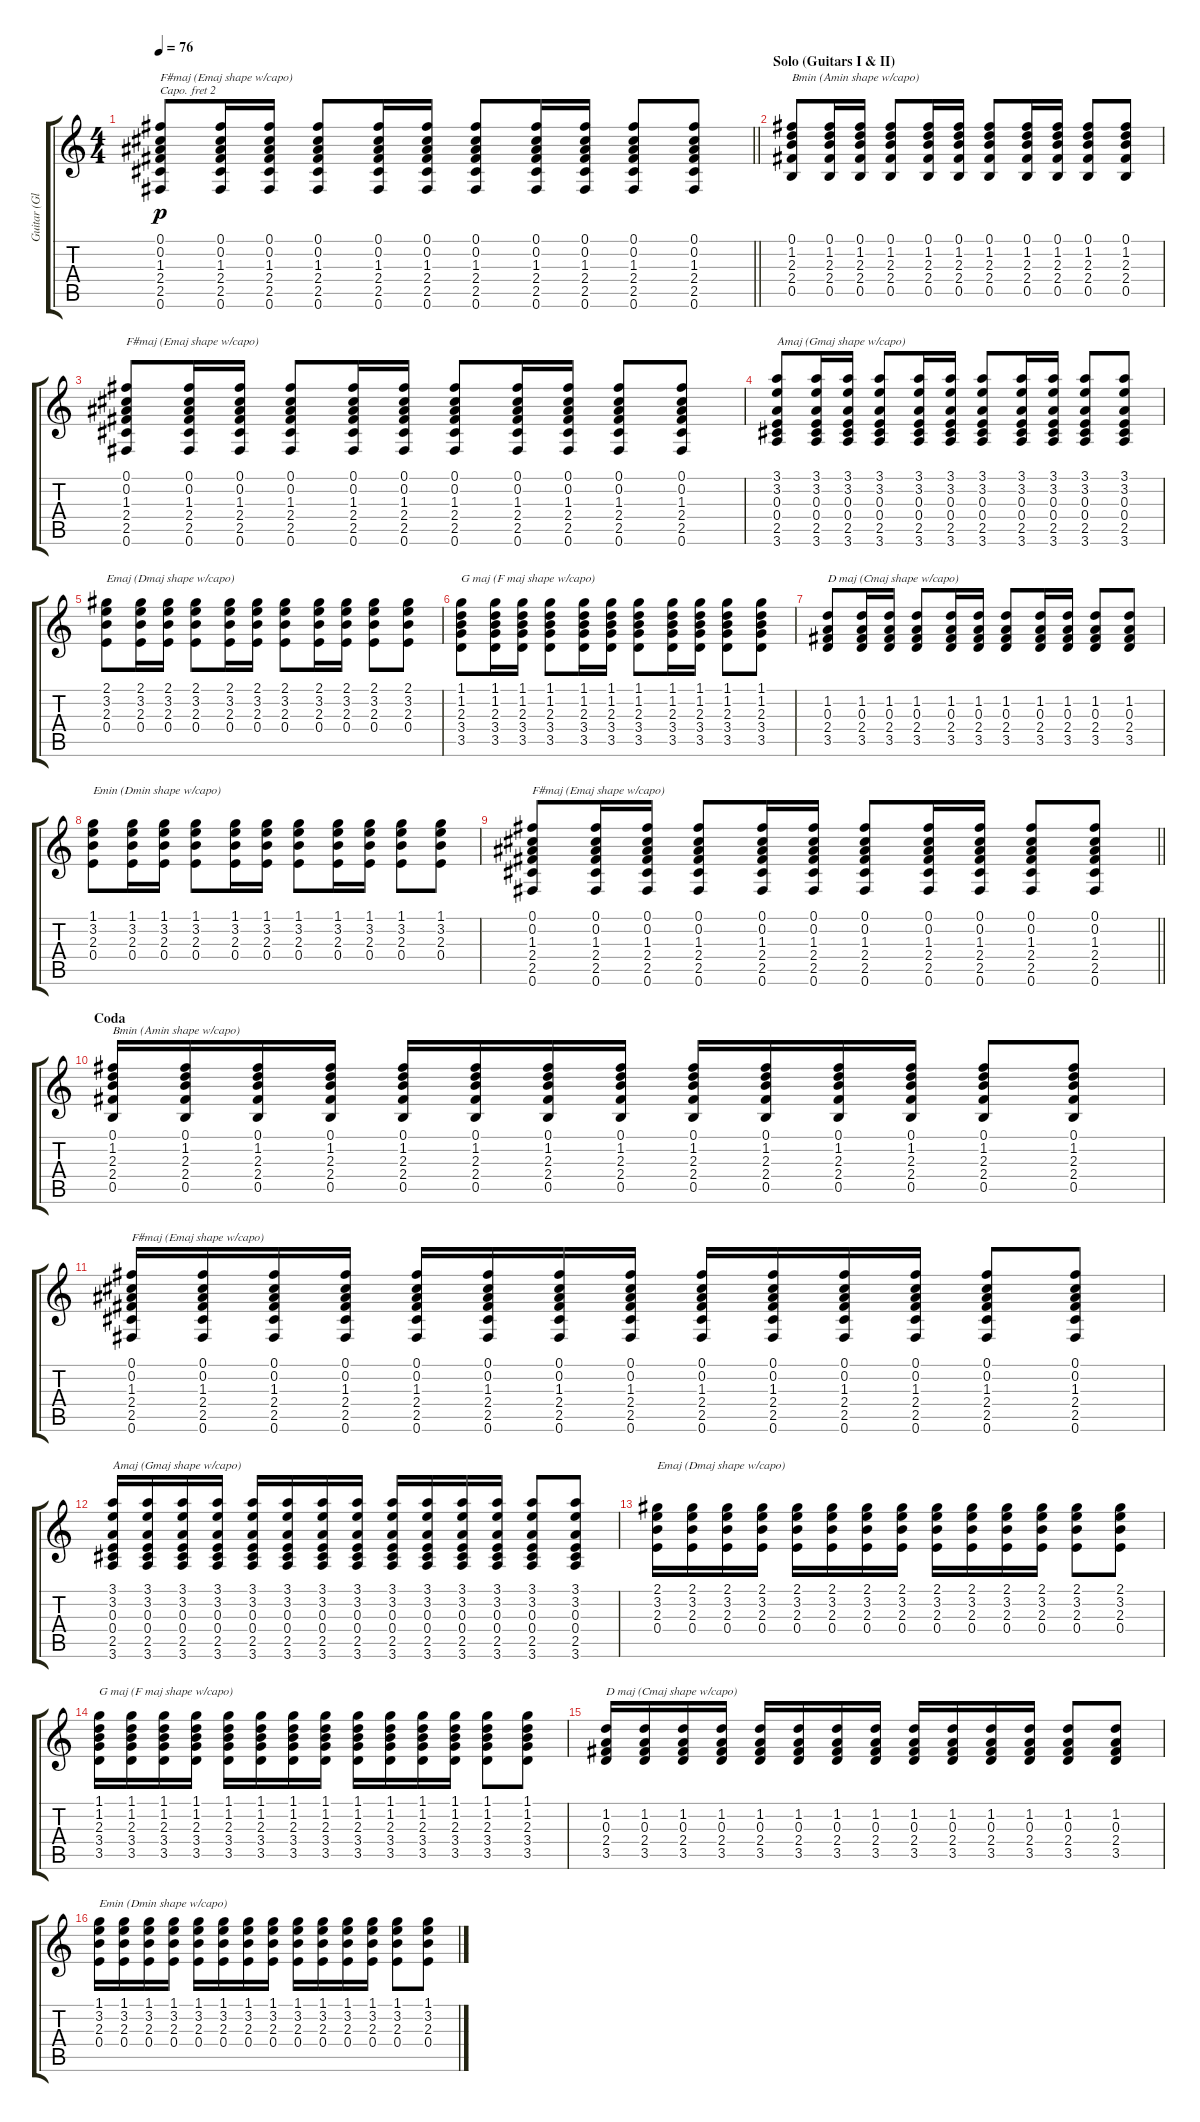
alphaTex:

\track ("Guitar (Glenn Frey) Acoustic" "Guitar (Gl") {instrument acousticguitarsteel}
\staff {score tabs}
\capo 2
\tuning (E4 B3 G3 D3 A2 E2) {hide}
\ts (4 4)
\tempo 76
\clef g2
\barLineRight lightlight
\ks c
(0.1 0.2 1.3 2.4 2.5 0.6).8{txt "F#maj (Emaj shape w/capo)" dy p} (0.1 0.2 1.3 2.4 2.5 0.6).16 (0.1 0.2 1.3 2.4 2.5 0.6).16 (0.1 0.2 1.3 2.4 2.5 0.6).8 (0.1 0.2 1.3 2.4 2.5 0.6).16 (0.1 0.2 1.3 2.4 2.5 0.6).16 (0.1 0.2 1.3 2.4 2.5 0.6).8 (0.1 0.2 1.3 2.4 2.5 0.6).16 (0.1 0.2 1.3 2.4 2.5 0.6).16 (0.1 0.2 1.3 2.4 2.5 0.6).8 (0.1 0.2 1.3 2.4 2.5 0.6).8 |
\section ("" "Solo (Guitars I & II)")
(0.1 1.2 2.3 2.4 0.5).8{txt "Bmin (Amin shape w/capo)"} (0.1 1.2 2.3 2.4 0.5).16 (0.1 1.2 2.3 2.4 0.5).16 (0.1 1.2 2.3 2.4 0.5).8 (0.1 1.2 2.3 2.4 0.5).16 (0.1 1.2 2.3 2.4 0.5).16 (0.1 1.2 2.3 2.4 0.5).8 (0.1 1.2 2.3 2.4 0.5).16 (0.1 1.2 2.3 2.4 0.5).16 (0.1 1.2 2.3 2.4 0.5).8 (0.1 1.2 2.3 2.4 0.5).8 |
(0.1 0.2 1.3 2.4 2.5 0.6).8{txt "F#maj (Emaj shape w/capo)"} (0.1 0.2 1.3 2.4 2.5 0.6).16 (0.1 0.2 1.3 2.4 2.5 0.6).16 (0.1 0.2 1.3 2.4 2.5 0.6).8 (0.1 0.2 1.3 2.4 2.5 0.6).16 (0.1 0.2 1.3 2.4 2.5 0.6).16 (0.1 0.2 1.3 2.4 2.5 0.6).8 (0.1 0.2 1.3 2.4 2.5 0.6).16 (0.1 0.2 1.3 2.4 2.5 0.6).16 (0.1 0.2 1.3 2.4 2.5 0.6).8 (0.1 0.2 1.3 2.4 2.5 0.6).8 |
(3.1 3.2 0.3 0.4 2.5 3.6).8{txt "Amaj (Gmaj shape w/capo)"} (3.1 3.2 0.3 0.4 2.5 3.6).16 (3.1 3.2 0.3 0.4 2.5 3.6).16 (3.1 3.2 0.3 0.4 2.5 3.6).8 (3.1 3.2 0.3 0.4 2.5 3.6).16 (3.1 3.2 0.3 0.4 2.5 3.6).16 (3.1 3.2 0.3 0.4 2.5 3.6).8 (3.1 3.2 0.3 0.4 2.5 3.6).16 (3.1 3.2 0.3 0.4 2.5 3.6).16 (3.1 3.2 0.3 0.4 2.5 3.6).8 (3.1 3.2 0.3 0.4 2.5 3.6).8 |
(2.1 3.2 2.3 0.4).8{txt "Emaj (Dmaj shape w/capo)"} (2.1 3.2 2.3 0.4).16 (2.1 3.2 2.3 0.4).16 (2.1 3.2 2.3 0.4).8 (2.1 3.2 2.3 0.4).16 (2.1 3.2 2.3 0.4).16 (2.1 3.2 2.3 0.4).8 (2.1 3.2 2.3 0.4).16 (2.1 3.2 2.3 0.4).16 (2.1 3.2 2.3 0.4).8 (2.1 3.2 2.3 0.4).8 |
(1.1 1.2 2.3 3.4 3.5).8{txt "G maj (F maj shape w/capo)"} (1.1 1.2 2.3 3.4 3.5).16 (1.1 1.2 2.3 3.4 3.5).16 (1.1 1.2 2.3 3.4 3.5).8 (1.1 1.2 2.3 3.4 3.5).16 (1.1 1.2 2.3 3.4 3.5).16 (1.1 1.2 2.3 3.4 3.5).8 (1.1 1.2 2.3 3.4 3.5).16 (1.1 1.2 2.3 3.4 3.5).16 (1.1 1.2 2.3 3.4 3.5).8 (1.1 1.2 2.3 3.4 3.5).8 |
(1.2 0.3 2.4 3.5).8{txt "D maj (Cmaj shape w/capo)"} (1.2 0.3 2.4 3.5).16 (1.2 0.3 2.4 3.5).16 (1.2 0.3 2.4 3.5).8 (1.2 0.3 2.4 3.5).16 (1.2 0.3 2.4 3.5).16 (1.2 0.3 2.4 3.5).8 (1.2 0.3 2.4 3.5).16 (1.2 0.3 2.4 3.5).16 (1.2 0.3 2.4 3.5).8 (1.2 0.3 2.4 3.5).8 |
(1.1 3.2 2.3 0.4).8{txt "Emin (Dmin shape w/capo)"} (1.1 3.2 2.3 0.4).16 (1.1 3.2 2.3 0.4).16 (1.1 3.2 2.3 0.4).8 (1.1 3.2 2.3 0.4).16 (1.1 3.2 2.3 0.4).16 (1.1 3.2 2.3 0.4).8 (1.1 3.2 2.3 0.4).16 (1.1 3.2 2.3 0.4).16 (1.1 3.2 2.3 0.4).8 (1.1 3.2 2.3 0.4).8 |
\barLineRight lightlight
(0.1 0.2 1.3 2.4 2.5 0.6).8{txt "F#maj (Emaj shape w/capo)"} (0.1 0.2 1.3 2.4 2.5 0.6).16 (0.1 0.2 1.3 2.4 2.5 0.6).16 (0.1 0.2 1.3 2.4 2.5 0.6).8 (0.1 0.2 1.3 2.4 2.5 0.6).16 (0.1 0.2 1.3 2.4 2.5 0.6).16 (0.1 0.2 1.3 2.4 2.5 0.6).8 (0.1 0.2 1.3 2.4 2.5 0.6).16 (0.1 0.2 1.3 2.4 2.5 0.6).16 (0.1 0.2 1.3 2.4 2.5 0.6).8 (0.1 0.2 1.3 2.4 2.5 0.6).8 |
\section ("" "Coda")
(0.1 1.2 2.3 2.4 0.5).16{txt "Bmin (Amin shape w/capo)"} (0.1 1.2 2.3 2.4 0.5).16 (0.1 1.2 2.3 2.4 0.5).16 (0.1 1.2 2.3 2.4 0.5).16 (0.1 1.2 2.3 2.4 0.5).16 (0.1 1.2 2.3 2.4 0.5).16 (0.1 1.2 2.3 2.4 0.5).16 (0.1 1.2 2.3 2.4 0.5).16 (0.1 1.2 2.3 2.4 0.5).16 (0.1 1.2 2.3 2.4 0.5).16 (0.1 1.2 2.3 2.4 0.5).16 (0.1 1.2 2.3 2.4 0.5).16 (0.1 1.2 2.3 2.4 0.5).8 (0.1 1.2 2.3 2.4 0.5).8 |
(0.1 0.2 1.3 2.4 2.5 0.6).16{txt "F#maj (Emaj shape w/capo)"} (0.1 0.2 1.3 2.4 2.5 0.6).16 (0.1 0.2 1.3 2.4 2.5 0.6).16 (0.1 0.2 1.3 2.4 2.5 0.6).16 (0.1 0.2 1.3 2.4 2.5 0.6).16 (0.1 0.2 1.3 2.4 2.5 0.6).16 (0.1 0.2 1.3 2.4 2.5 0.6).16 (0.1 0.2 1.3 2.4 2.5 0.6).16 (0.1 0.2 1.3 2.4 2.5 0.6).16 (0.1 0.2 1.3 2.4 2.5 0.6).16 (0.1 0.2 1.3 2.4 2.5 0.6).16 (0.1 0.2 1.3 2.4 2.5 0.6).16 (0.1 0.2 1.3 2.4 2.5 0.6).8 (0.1 0.2 1.3 2.4 2.5 0.6).8 |
(3.1 3.2 0.3 0.4 2.5 3.6).16{txt "Amaj (Gmaj shape w/capo)"} (3.1 3.2 0.3 0.4 2.5 3.6).16 (3.1 3.2 0.3 0.4 2.5 3.6).16 (3.1 3.2 0.3 0.4 2.5 3.6).16 (3.1 3.2 0.3 0.4 2.5 3.6).16 (3.1 3.2 0.3 0.4 2.5 3.6).16 (3.1 3.2 0.3 0.4 2.5 3.6).16 (3.1 3.2 0.3 0.4 2.5 3.6).16 (3.1 3.2 0.3 0.4 2.5 3.6).16 (3.1 3.2 0.3 0.4 2.5 3.6).16 (3.1 3.2 0.3 0.4 2.5 3.6).16 (3.1 3.2 0.3 0.4 2.5 3.6).16 (3.1 3.2 0.3 0.4 2.5 3.6).8 (3.1 3.2 0.3 0.4 2.5 3.6).8 |
(2.1 3.2 2.3 0.4).16{txt "Emaj (Dmaj shape w/capo)"} (2.1 3.2 2.3 0.4).16 (2.1 3.2 2.3 0.4).16 (2.1 3.2 2.3 0.4).16 (2.1 3.2 2.3 0.4).16 (2.1 3.2 2.3 0.4).16 (2.1 3.2 2.3 0.4).16 (2.1 3.2 2.3 0.4).16 (2.1 3.2 2.3 0.4).16 (2.1 3.2 2.3 0.4).16 (2.1 3.2 2.3 0.4).16 (2.1 3.2 2.3 0.4).16 (2.1 3.2 2.3 0.4).8 (2.1 3.2 2.3 0.4).8 |
(1.1 1.2 2.3 3.4 3.5).16{txt "G maj (F maj shape w/capo)"} (1.1 1.2 2.3 3.4 3.5).16 (1.1 1.2 2.3 3.4 3.5).16 (1.1 1.2 2.3 3.4 3.5).16 (1.1 1.2 2.3 3.4 3.5).16 (1.1 1.2 2.3 3.4 3.5).16 (1.1 1.2 2.3 3.4 3.5).16 (1.1 1.2 2.3 3.4 3.5).16 (1.1 1.2 2.3 3.4 3.5).16 (1.1 1.2 2.3 3.4 3.5).16 (1.1 1.2 2.3 3.4 3.5).16 (1.1 1.2 2.3 3.4 3.5).16 (1.1 1.2 2.3 3.4 3.5).8 (1.1 1.2 2.3 3.4 3.5).8 |
(1.2 0.3 2.4 3.5).16{txt "D maj (Cmaj shape w/capo)"} (1.2 0.3 2.4 3.5).16 (1.2 0.3 2.4 3.5).16 (1.2 0.3 2.4 3.5).16 (1.2 0.3 2.4 3.5).16 (1.2 0.3 2.4 3.5).16 (1.2 0.3 2.4 3.5).16 (1.2 0.3 2.4 3.5).16 (1.2 0.3 2.4 3.5).16 (1.2 0.3 2.4 3.5).16 (1.2 0.3 2.4 3.5).16 (1.2 0.3 2.4 3.5).16 (1.2 0.3 2.4 3.5).8 (1.2 0.3 2.4 3.5).8 |
(1.1 3.2 2.3 0.4).16{txt "Emin (Dmin shape w/capo)"} (1.1 3.2 2.3 0.4).16 (1.1 3.2 2.3 0.4).16 (1.1 3.2 2.3 0.4).16 (1.1 3.2 2.3 0.4).16 (1.1 3.2 2.3 0.4).16 (1.1 3.2 2.3 0.4).16 (1.1 3.2 2.3 0.4).16 (1.1 3.2 2.3 0.4).16 (1.1 3.2 2.3 0.4).16 (1.1 3.2 2.3 0.4).16 (1.1 3.2 2.3 0.4).16 (1.1 3.2 2.3 0.4).8 (1.1 3.2 2.3 0.4).8
